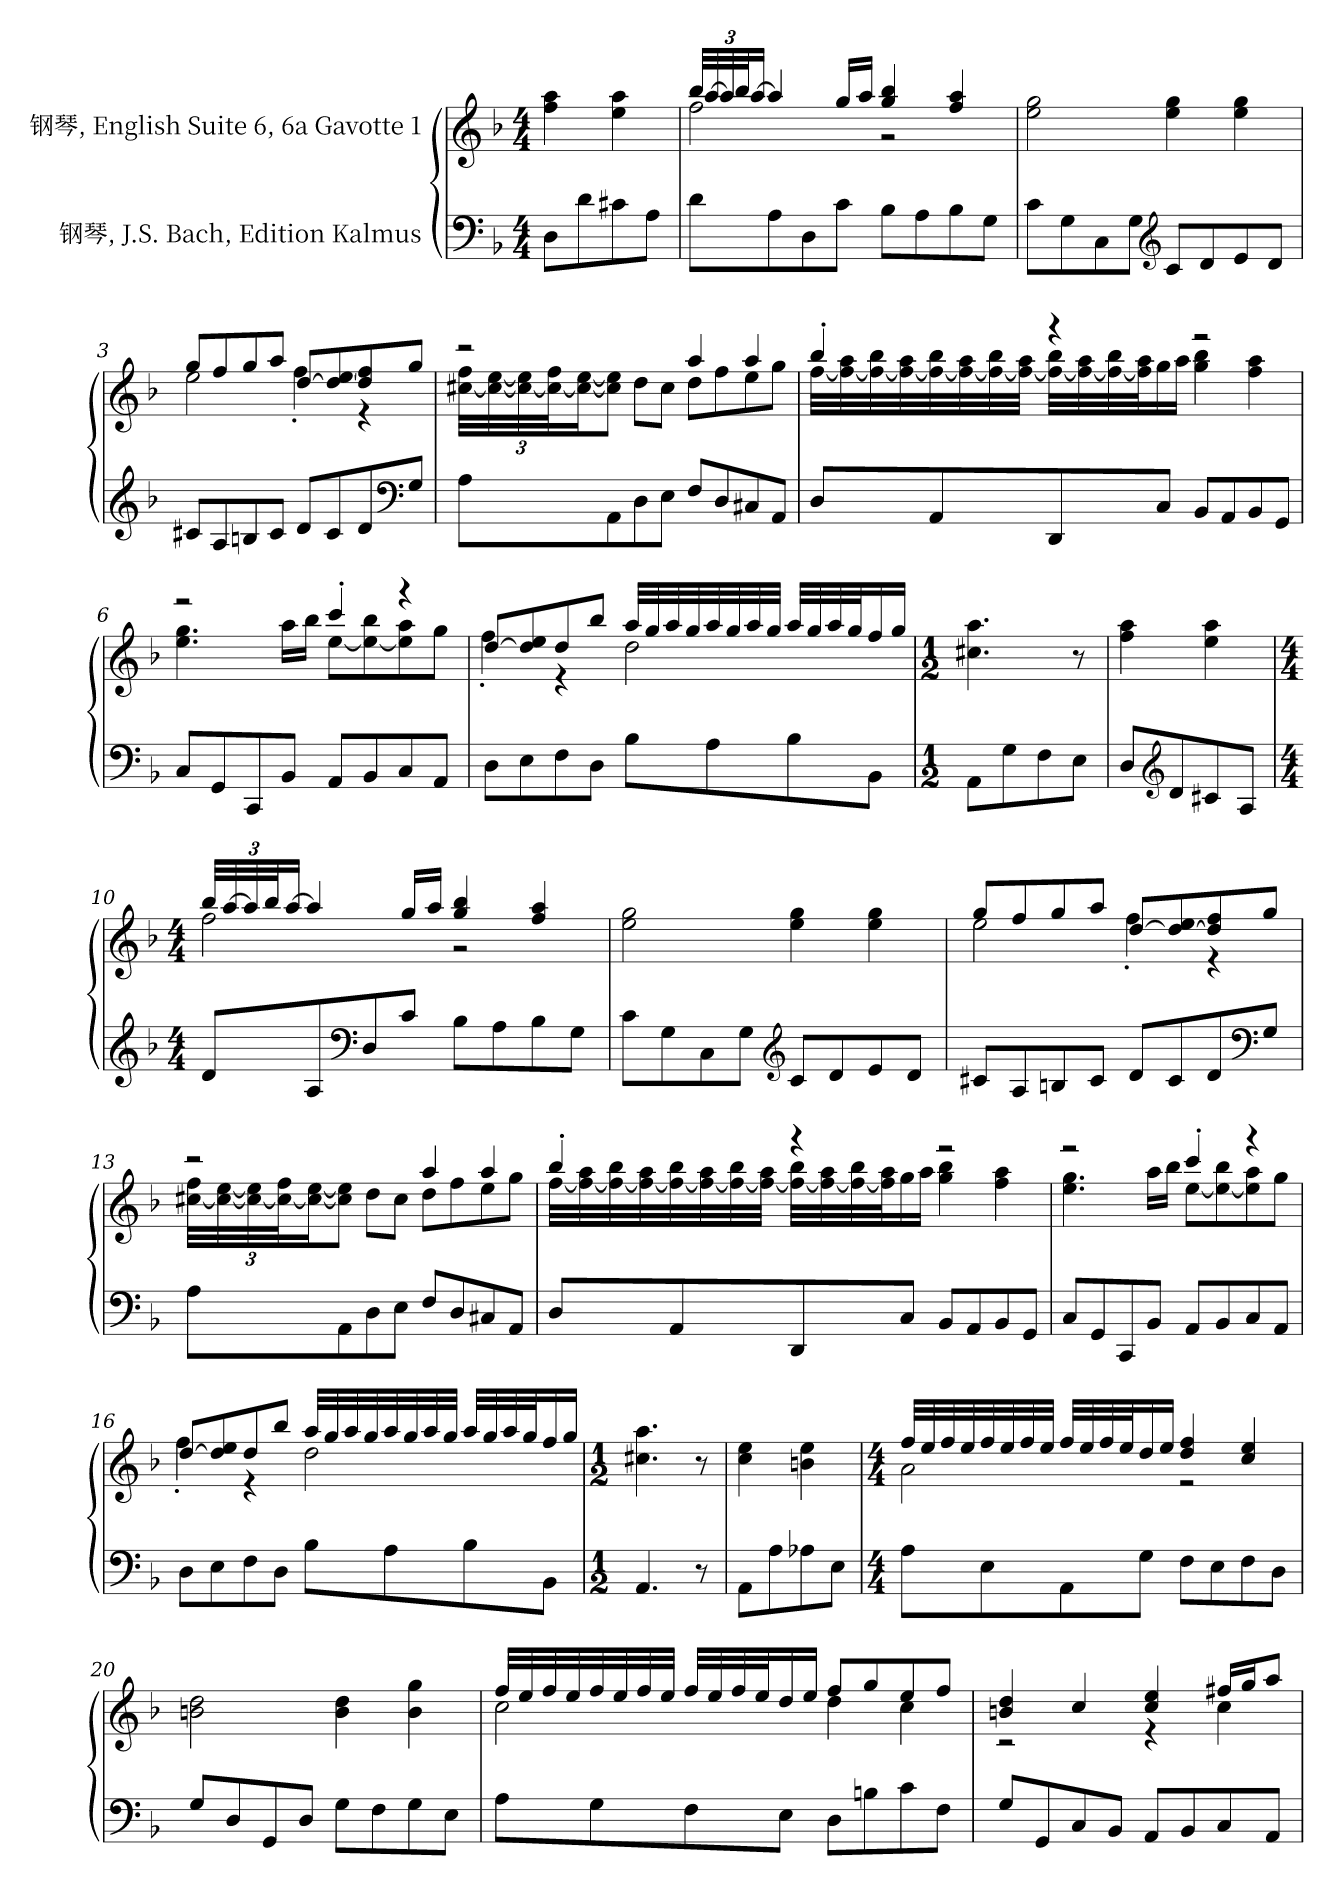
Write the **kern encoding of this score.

**kern	**kern
*part2	*part1
*staff2	*staff1
*I"钢琴, J.S. Bach, Edition Kalmus	*I"钢琴, English Suite 6, 6a Gavotte 1
*clefF4	*clefG2
*k[b-]	*k[b-]
*M4/4	*M4/4
*MM160	*MM160
=	=
8D\L	4ff\ 4aa\
8d\	.
8c#X\	4ee\ 4aa\
8A\J	.
=1	=1
*	*Xbrackettup
*	*^
8d\L	48bb-/LLL	2ff\
.	[48aa/	.
.	48aa/]	.
.	48bb-/J	.
.	[24aa/JJ	.
8A\	4aa/]	.
8D\	.	.
8c\J	16gg/LL	.
.	16aa/JJ	.
8B-\L	4gg/ 4bb-/	2r
8A\	.	.
8B-\	4ff/ 4aa/	.
8G\J	.	.
*	*v	*v
!!LO:LB:g=z
=2	=2
8c\L	2ee\ 2gg\
8G\	.
8C\	.
8G\J	.
*clefG2	*
8c/L	4ee\ 4gg\
8d/	.
8e/	4ee\ 4gg\
8d/J	.
=3	=3
*	*^
8c#X/L	8gg/L	2ee\
8A/	8ff/	.
8Bn/	8gg/	.
8c#/J	8aa/J	.
8d/L	[8dd/L	4ff'\
8c#/	8dd/_ 8ee/	.
8d/	8dd/] 8ff/	4r
*clefF4	*	*
8G/J	8gg/J	.
=4	=4	=4
8A\L	2r	[48cc#X\ 48ff\LLL
.	.	48cc#\_ [48ee\
.	.	48cc#\_ 48ee\]
.	.	48cc#\_ 48ff\J
.	.	24cc#\_ [24ee\J
8AA\	.	8cc#\] 8ee\]J
8D\	.	8dd\L
8E\J	.	8cc#\J
8F/L	4aa/	8dd\L
8D/	.	8ff\
8C#X/	4aa/	8ee\
8AA/J	.	8gg\J
!!LO:LB:g=z	!!
=5	=5	=5
8D/L	4bb-'/	[32ff\LLL
.	.	32ff\_ 32aa\
.	.	32ff\_ 32bb-\
.	.	32ff\_ 32aa\
8AA/	.	32ff\_ 32bb-\
.	.	32ff\_ 32aa\
.	.	32ff\_ 32bb-\
.	.	32ff\_ 32aa\JJJ
8DD/	4r	32ff\_ 32bb-\LLL
.	.	32ff\_ 32aa\
.	.	32ff\_ 32bb-\
.	.	32ff\] 32aa\J
8C/J	.	16gg\
.	.	16aa\JJ
8BB-/L	2r	4gg\ 4bb-\
8AA/	.	.
8BB-/	.	4ff\ 4aa\
8GG/J	.	.
=6	=6	=6
8C/L	2r	4.ee\ 4.gg\
8GG/	.	.
8CC/	.	.
8BB-/J	.	16aa\LL
.	.	16bb-\JJ
8AA/L	4ccc'/	[8ee\L
8BB-/	.	8ee\_ 8bb-\
8C/	4r	8ee\] 8aa\
8AA/J	.	8gg\J
!!LO:LB:g=z	!!
=7	=7	=7
8D\L	[8dd/L	4ff'\
8E\	8dd/] 8ee/	.
8F\	8dd/	4r
8D\J	8bb-/J	.
8B-\L	32aa/LLL	2dd\
.	32gg/	.
.	32aa/	.
.	32gg/	.
8A\	32aa/	.
.	32gg/	.
.	32aa/	.
.	32gg/JJJ	.
8B-\	32aa/LLL	.
.	32gg/	.
.	32aa/	.
.	32gg/J	.
8BB-\J	16ff/	.
.	16gg/JJ	.
*	*v	*v
=8	=8
*M1/2	*M1/2
8AA\L	4.cc#X\ 4.aa\
8G\	.
8F\	.
8E\J	8r
=9	=9
8D/L	4ff\ 4aa\
*clefG2	*
8d/	.
8c#X/	4ee\ 4aa\
8A/J	.
!!LO:LB:g=z
=10	=10
*M4/4	*M4/4
*	*^
8d/L	48bb-/LLL	2ff\
.	[48aa/	.
.	48aa/]	.
.	48bb-/J	.
.	[24aa/JJ	.
8A/	4aa/]	.
*clefF4	*	*
8D/	.	.
8c/J	16gg/LL	.
.	16aa/JJ	.
8B-\L	4gg/ 4bb-/	2r
8A\	.	.
8B-\	4ff/ 4aa/	.
8G\J	.	.
*	*v	*v
=11	=11
8c\L	2ee\ 2gg\
8G\	.
8C\	.
8G\J	.
*clefG2	*
8c/L	4ee\ 4gg\
8d/	.
8e/	4ee\ 4gg\
8d/J	.
=12	=12
*	*^
8c#X/L	8gg/L	2ee\
8A/	8ff/	.
8Bn/	8gg/	.
8c#/J	8aa/J	.
8d/L	[8dd/L	4ff'\
8c#/	8dd/_ 8ee/	.
8d/	8dd/] 8ff/	4r
*clefF4	*	*
8G/J	8gg/J	.
!!LO:LB:g=z	!!
=13	=13	=13
8A\L	2r	[48cc#X\ 48ff\LLL
.	.	48cc#\_ [48ee\
.	.	48cc#\_ 48ee\]
.	.	48cc#\_ 48ff\J
.	.	24cc#\_ [24ee\J
8AA\	.	8cc#\] 8ee\]J
8D\	.	8dd\L
8E\J	.	8cc#\J
8F/L	4aa/	8dd\L
8D/	.	8ff\
8C#X/	4aa/	8ee\
8AA/J	.	8gg\J
=14	=14	=14
8D/L	4bb-'/	[32ff\LLL
.	.	32ff\_ 32aa\
.	.	32ff\_ 32bb-\
.	.	32ff\_ 32aa\
8AA/	.	32ff\_ 32bb-\
.	.	32ff\_ 32aa\
.	.	32ff\_ 32bb-\
.	.	32ff\_ 32aa\JJJ
8DD/	4r	32ff\_ 32bb-\LLL
.	.	32ff\_ 32aa\
.	.	32ff\_ 32bb-\
.	.	32ff\] 32aa\J
8C/J	.	16gg\
.	.	16aa\JJ
8BB-/L	2r	4gg\ 4bb-\
8AA/	.	.
8BB-/	.	4ff\ 4aa\
8GG/J	.	.
!!LO:PB:g=z	!!
=15	=15	=15
8C/L	2r	4.ee\ 4.gg\
8GG/	.	.
8CC/	.	.
8BB-/J	.	16aa\LL
.	.	16bb-\JJ
8AA/L	4ccc'/	[8ee\L
8BB-/	.	8ee\_ 8bb-\
8C/	4r	8ee\] 8aa\
8AA/J	.	8gg\J
=16	=16	=16
8D\L	[8dd/L	4ff'\
8E\	8dd/] 8ee/	.
8F\	8dd/	4r
8D\J	8bb-/J	.
8B-\L	32aa/LLL	2dd\
.	32gg/	.
.	32aa/	.
.	32gg/	.
8A\	32aa/	.
.	32gg/	.
.	32aa/	.
.	32gg/JJJ	.
8B-\	32aa/LLL	.
.	32gg/	.
.	32aa/	.
.	32gg/J	.
8BB-\J	16ff/	.
.	16gg/JJ	.
*	*v	*v
=17	=17
*M1/2	*M1/2
4.AA/	4.cc#X\ 4.aa\
8r	8r
=18	=18
8AA\L	4cc\ 4ee\
8A\	.
8A-X\	4bn\ 4ee\
8E\J	.
!!LO:LB:g=z
=19	=19
*M4/4	*M4/4
*	*^
8A\L	32ff/LLL	2a\
.	32ee/	.
.	32ff/	.
.	32ee/	.
8E\	32ff/	.
.	32ee/	.
.	32ff/	.
.	32ee/JJJ	.
8AA\	32ff/LLL	.
.	32ee/	.
.	32ff/	.
.	32ee/J	.
8G\J	16dd/	.
.	16ee/JJ	.
8F\L	4dd/ 4ff/	2r
8E\	.	.
8F\	4cc/ 4ee/	.
8D\J	.	.
*	*v	*v
=20	=20
8G/L	2bn\ 2dd\
8D/	.
8GG/	.
8D/J	.
8G\L	4b\ 4dd\
8F\	.
8G\	4b\ 4gg\
8E\J	.
!!LO:LB:g=z
=21	=21
*	*^
8A\L	32ff/LLL	2cc\
.	32ee/	.
.	32ff/	.
.	32ee/	.
8G\	32ff/	.
.	32ee/	.
.	32ff/	.
.	32ee/JJJ	.
8F\	32ff/LLL	.
.	32ee/	.
.	32ff/	.
.	32ee/J	.
8E\J	16dd/	.
.	16ee/JJ	.
8D\L	8ff/L	4dd\
8Bn\	8gg/	.
8c\	8ee/	4cc\
8F\J	8ff/J	.
=22	=22	=22
8G/L	4bn/ 4dd/	2r
8GG/	.	.
8C/	4cc/	.
8BB-/J	.	.
8AA/L	4cc/ 4ee/	4r
8BB-/	.	.
8C/	16ff#X/LL	4cc\
.	16gg/J	.
8AA/J	8aa/J	.
*	*v	*v
=	=
*-	*-
